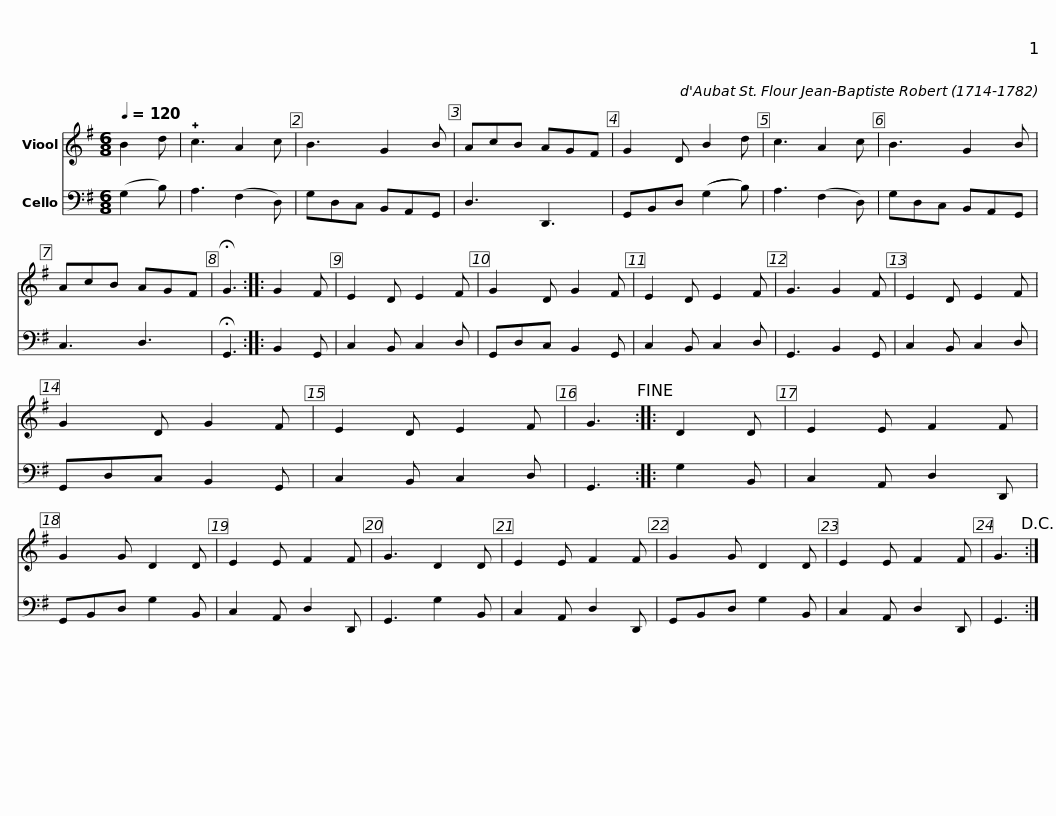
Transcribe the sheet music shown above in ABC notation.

X:1
%%score 1 2
L:1/8
Q:1/4=120
M:6/8
I:linebreak $
K:G
V:1 treble
V:2 bass
V:1
 B2 d | !plus!c3 A2 c | B3 G2 B | AcB AGF | G2 D B2 d | %5
 c3 A2 c | B3 G2 B | AcB AGF | !fermata!G3 ::$ G2 F | %10
 E2 D E2 F | G2 D G2 F | E2 D E2 F | G3 G2 F | E2 D E2 F | %15
 G2 D G2 F | E2 D E2 F | G3!fine! ::$ D2 D | E2 E F2 F | %20
 G2 G D2 D | E2 E F2 F | G3 D2 D | E2 E F2 F | G2 G D2 D | %25
 E2 E F2 F | G3!D.C.! :| %27
V:2
 (G,2 B,) | A,3 (F,2 D,) | G,D,C, B,,A,,G,, | D,3 D,,3 | G,,B,,D, ((G,2 B,)) | %5
 A,3 (F,2 D,) | G,D,C, B,,A,,G,, | C,3 D,3 | !fermata!G,,3 ::$ B,,2 G,, | %10
 C,2 B,, C,2 D, | G,,D,C, B,,2 G,, | C,2 B,, C,2 D, | G,,3 B,,2 G,, | C,2 B,, C,2 D, | %15
 G,,D,C, B,,2 G,, | C,2 B,, C,2 D, | G,,3 ::$ G,2 B,, | C,2 A,, D,2 D,, | %20
 G,,B,,D, G,2 B,, | C,2 A,, D,2 D,, | G,,3 G,2 B,, | C,2 A,, D,2 D,, | G,,B,,D, G,2 B,, | %25
 C,2 A,, D,2 D,, | G,,3 :| %27
